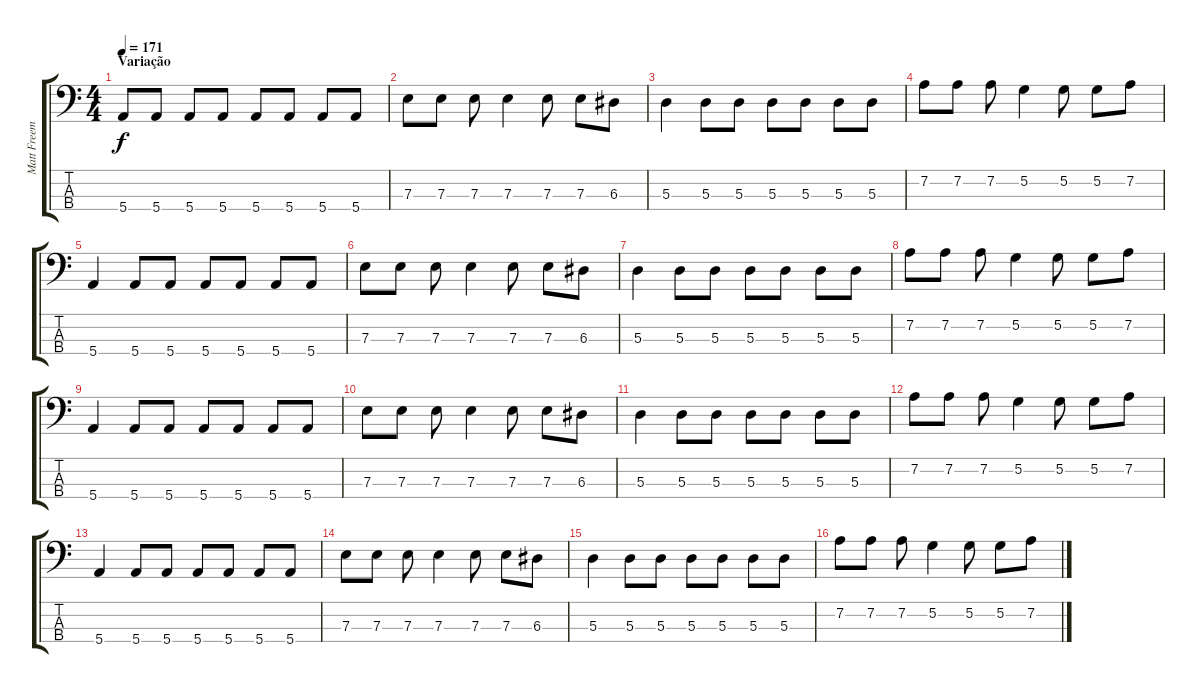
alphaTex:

\track ("Matt Freeman" "Matt Freem") {instrument electricbasspick}
\staff {score tabs}
\tuning (G2 D2 A1 E1) {hide}
\ts (4 4)
\section ("" "Variação")
\tempo 171
\clef f4
\ks c
5.4.8{dy f} 5.4.8 5.4.8 5.4.8 5.4.8 5.4.8 5.4.8 5.4.8 |
7.3.8 7.3.8 7.3.8 7.3.4 7.3.8 7.3.8 6.3.8 |
5.3.4 5.3.8 5.3.8 5.3.8 5.3.8 5.3.8 5.3.8 |
7.2.8 7.2.8 7.2.8 5.2.4 5.2.8 5.2.8 7.2.8 |
5.4.4 5.4.8 5.4.8 5.4.8 5.4.8 5.4.8 5.4.8 |
7.3.8 7.3.8 7.3.8 7.3.4 7.3.8 7.3.8 6.3.8 |
5.3.4 5.3.8 5.3.8 5.3.8 5.3.8 5.3.8 5.3.8 |
7.2.8 7.2.8 7.2.8 5.2.4 5.2.8 5.2.8 7.2.8 |
5.4.4 5.4.8 5.4.8 5.4.8 5.4.8 5.4.8 5.4.8 |
7.3.8 7.3.8 7.3.8 7.3.4 7.3.8 7.3.8 6.3.8 |
5.3.4 5.3.8 5.3.8 5.3.8 5.3.8 5.3.8 5.3.8 |
7.2.8 7.2.8 7.2.8 5.2.4 5.2.8 5.2.8 7.2.8 |
5.4.4 5.4.8 5.4.8 5.4.8 5.4.8 5.4.8 5.4.8 |
7.3.8 7.3.8 7.3.8 7.3.4 7.3.8 7.3.8 6.3.8 |
5.3.4 5.3.8 5.3.8 5.3.8 5.3.8 5.3.8 5.3.8 |
7.2.8 7.2.8 7.2.8 5.2.4 5.2.8 5.2.8 7.2.8
